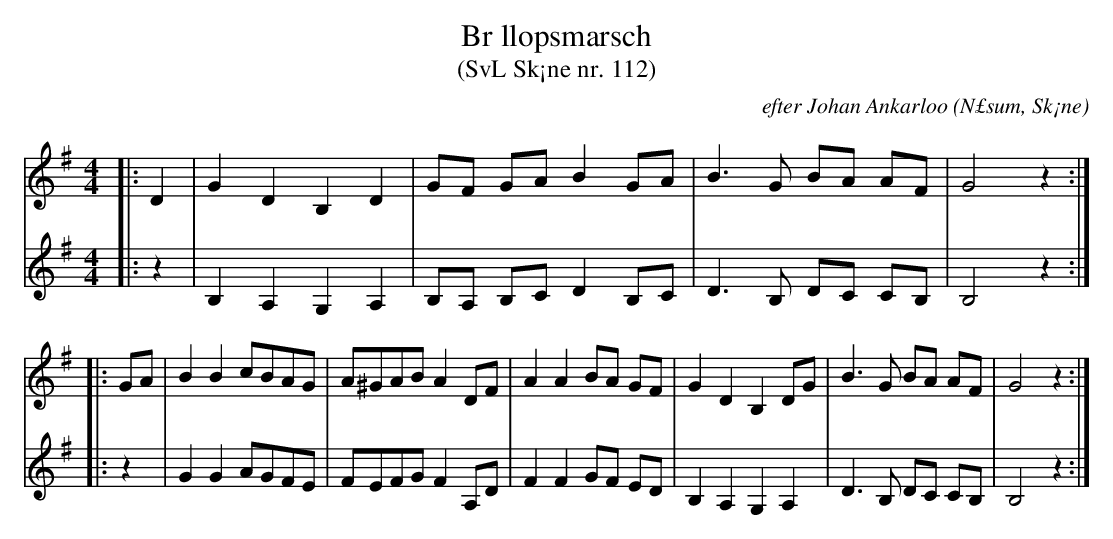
X:1
T:Br llopsmarsch
T:(SvL Sk¡ne nr. 112)
C:efter Johan Ankarloo
O:N£sum, Sk¡ne
M:4/4
L:1/8
K:G
V:1
|: D2 | G2 D2 B,2 D2 | GF GA B2 GA | B3 G BA AF | G4 z2 :|
|: GA | B2 B2 cBAG | A^GAB A2 DF | A2 A2 BA GF | G2 D2 B,2 DG | B3 G BA AF | G4 z2 :|
V:2
|: z2 | B,2 A,2 G,2 A,2 | B,A, B,C D2 B,C | D3 B, DC CB, | B,4 z2 :|
|: z2 | G2 G2 AGFE | FEFG F2 A,D | F2 F2 GF ED | B,2 A,2 G,2 A,2 | D3 B, DC CB, | B,4 z2 :|
